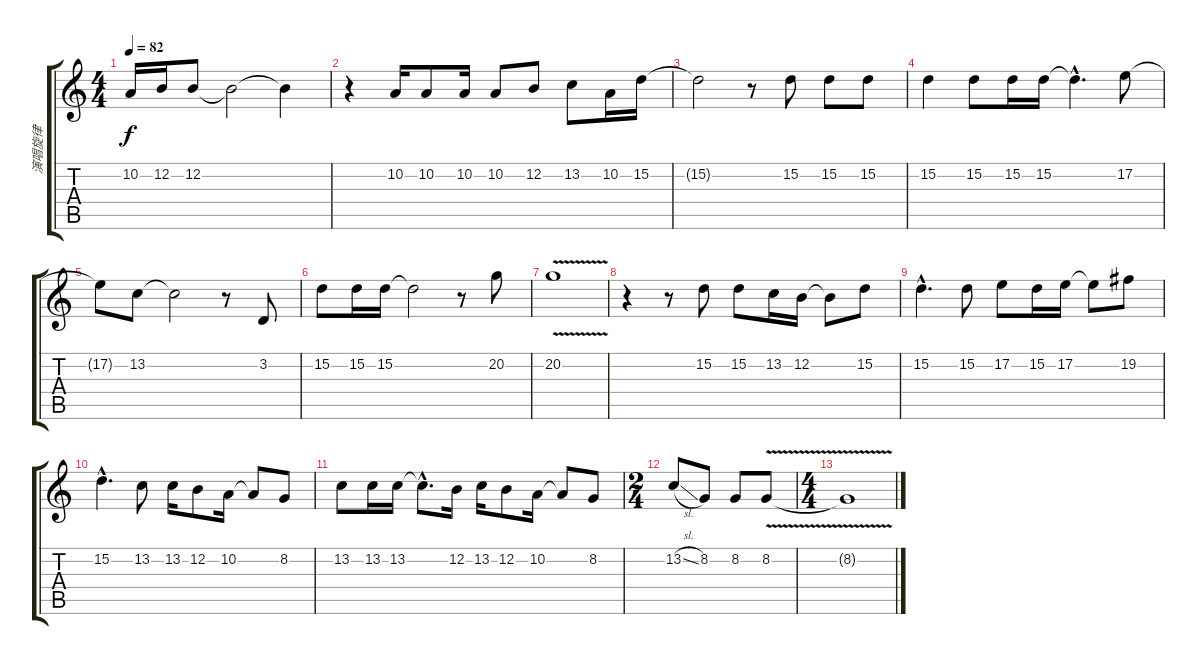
\track ("演唱旋律" "演唱旋律") {instrument sopranosax}
\staff {score tabs}
\tuning (E4 B3 G3 D3 A2 E2) {hide}
\ts (4 4)
\tempo 82
\clef g2
\ks c
10.2.16{dy f} 12.2.16 12.2.8 12.2{t}.2 12.2{t}.4 |
r.4 10.2.16 10.2.8 10.2.16 10.2.8 12.2.8 13.2.8 10.2.16 15.2.16 |
15.2{t}.2 r.8 15.2.8 15.2.8 15.2.8 |
15.2.4 15.2.8 15.2.16 15.2.16 15.2{hac t}.4{d} 17.2.8 |
17.2{t}.8 13.2.8 13.2{t}.2 r.8 3.2.8 |
15.2.8 15.2.16 15.2.16 15.2{t}.2 r.8 20.2.8 |
20.2{v}.1 |
r.4 r.8 15.2.8 15.2.8 13.2.16 12.2.16 12.2{t}.8 15.2.8 |
15.2{hac}.4{d} 15.2.8 17.2.8 15.2.16 17.2.16 17.2{t}.8 19.2.8 |
15.2{hac}.4{d} 13.2.8 13.2.16 12.2.8 10.2.16 10.2{t}.8 8.2.8 |
13.2.8 13.2.16 13.2.16 13.2{hac t}.8{d} 12.2.16 13.2.16 12.2.8 10.2.16 10.2{t}.8 8.2.8 |
\ts (2 4)
13.2{sl}.8 8.2.8 8.2.8 8.2{v}.8 |
\ts (4 4)
8.2{t}.1
